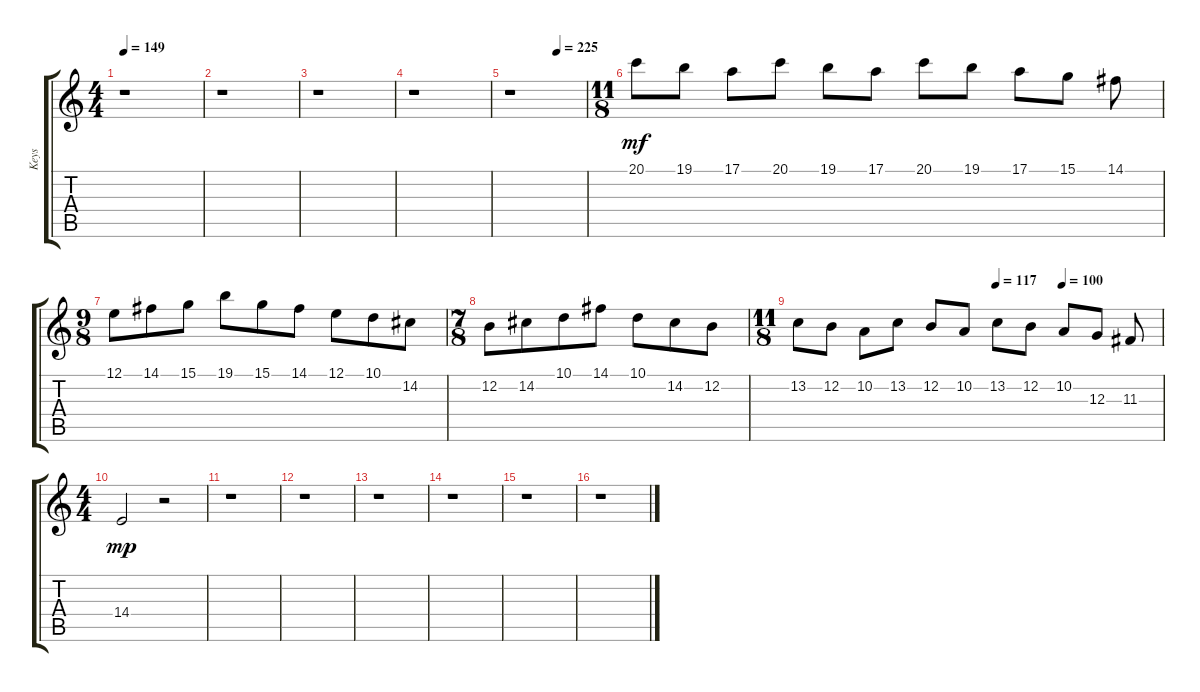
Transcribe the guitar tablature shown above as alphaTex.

\track ("Keys" "Keys") {instrument lead2sawtooth}
\staff {score tabs}
\tuning (E4 B3 G3 D3 A2 E2) {hide}
\ts (4 4)
\tempo 149
\clef g2
\ks c
r.1{dy mp} |
r.1 |
r.1 |
r.1 |
\tempo (225 0.625)
r.1 |
\ts (11 8)
20.1.8{dy mf} 19.1.8 17.1.8 20.1.8 19.1.8 17.1.8 20.1.8 19.1.8 17.1.8 15.1.8 14.1.8 |
\ts (9 8)
12.1.8 14.1.8 15.1.8 19.1.8 15.1.8 14.1.8 12.1.8 10.1.8 14.2.8 |
\ts (7 8)
12.2.8 14.2.8 10.1.8 14.1.8 10.1.8 14.2.8 12.2.8 |
\ts (11 8)
\tempo (117 0.5454545454545454)
\tempo (100 0.7272727272727273)
13.2.8 12.2.8 10.2.8 13.2.8 12.2.8 10.2.8 13.2.8 12.2.8 10.2.8 12.3.8 11.3.8 |
\ts (4 4)
14.4.2{dy mp} r.2 |
r.1 |
r.1 |
r.1 |
r.1 |
r.1 |
r.1
